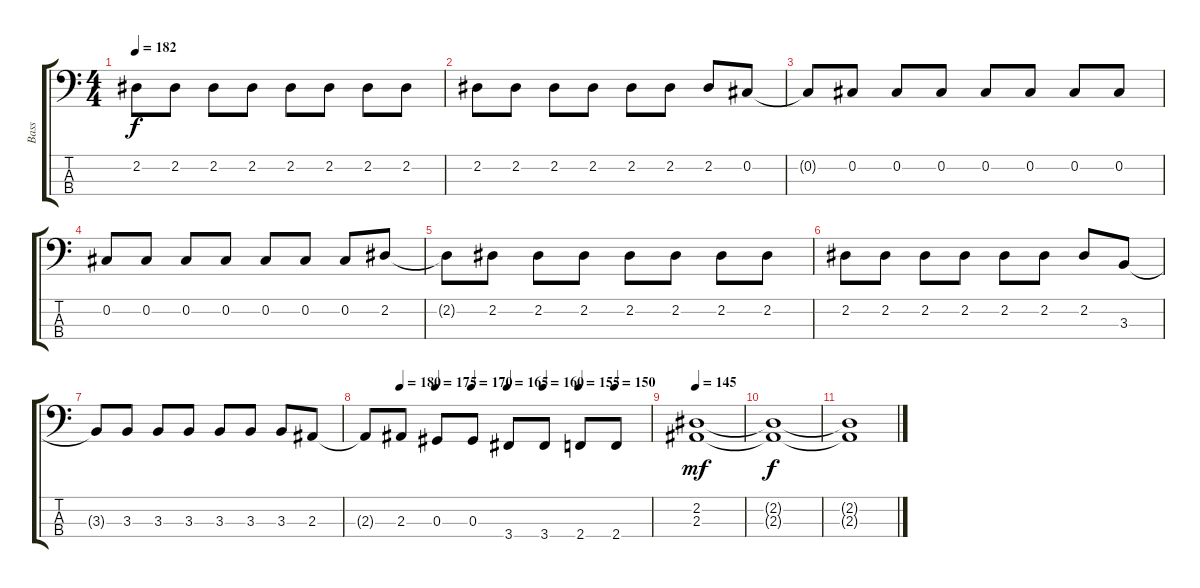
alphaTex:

\track ("Bass" "Bass") {instrument electricbassfinger}
\staff {score tabs}
\tuning (Gb2 Db2 Ab1 Eb1) {hide}
\ts (4 4)
\tempo 182
\clef f4
\ks c
2.2{t}.8{dy f} 2.2.8 2.2.8 2.2.8 2.2.8 2.2.8 2.2.8 2.2.8 |
2.2.8 2.2.8 2.2.8 2.2.8 2.2.8 2.2.8 2.2.8 0.2.8 |
0.2{t}.8 0.2.8 0.2.8 0.2.8 0.2.8 0.2.8 0.2.8 0.2.8 |
0.2.8 0.2.8 0.2.8 0.2.8 0.2.8 0.2.8 0.2.8 2.2.8 |
2.2{t}.8 2.2.8 2.2.8 2.2.8 2.2.8 2.2.8 2.2.8 2.2.8 |
2.2.8 2.2.8 2.2.8 2.2.8 2.2.8 2.2.8 2.2.8 3.3.8 |
3.3{t}.8 3.3.8 3.3.8 3.3.8 3.3.8 3.3.8 3.3.8 2.3.8 |
\tempo (180 0.125)
\tempo (175 0.25)
\tempo (170 0.375)
\tempo (165 0.5)
\tempo (160 0.625)
\tempo (155 0.75)
\tempo (150 0.875)
2.3{t}.8 2.3.8 0.3.8 0.3.8 3.4.8 3.4.8 2.4.8 2.4.8 |
\tempo 145
(2.2 2.3).1{dy mf} |
(2.2{t} 2.3{t}).1{dy f} |
(2.2{t} 2.3{t}).1
